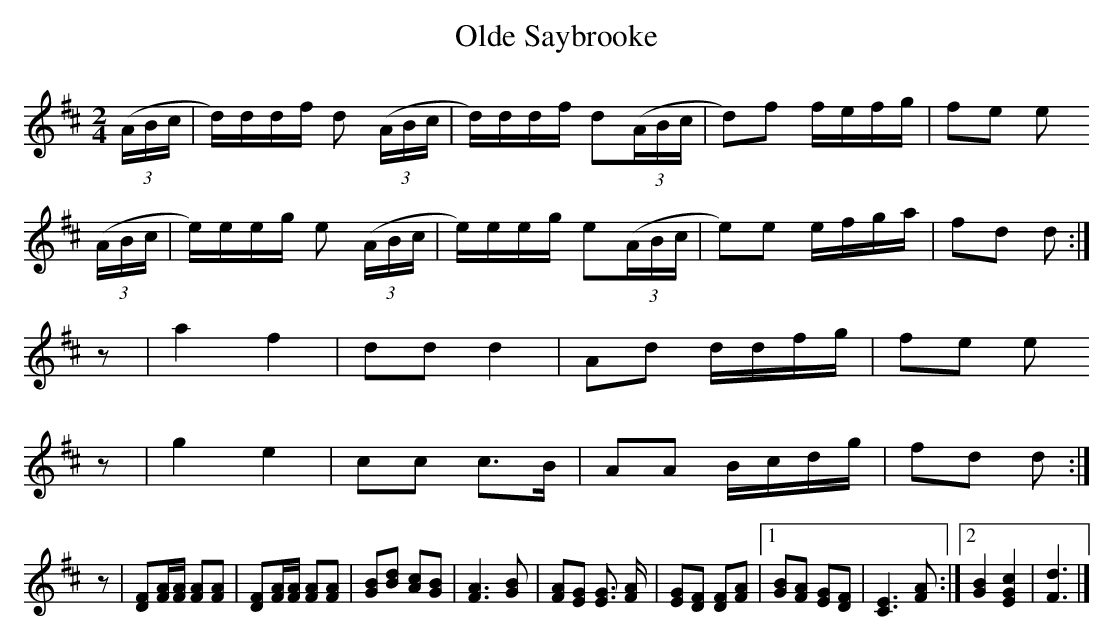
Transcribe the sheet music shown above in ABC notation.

X:1
T:Olde Saybrooke
M:2/4
L:1/16
K:D
(3(ABc|d)ddf d2 (3(ABc|d)ddf d2(3(ABc|d2)f2 fefg|f2e2 e2
(3(ABc|e)eeg e2 (3(ABc|e)eeg e2(3(ABc|e2)e2 efga|f2d2 d2:|
z2    |a4    f4       |d2d2  d4      |A2d2  ddfg|f2e2 e2
z2    |g4    e4       |c2c2  c3B     |A2A2  Bcdg|f2d2 d2:|
z2|[D2F2][FA][FA] [F2A2][F2A2]| [D2F2][FA][FA] [F2A2][F2A2] |\
   [G2B2][B2d2]   [A2c2][G2B2]| [F6A6]               [G2B2] |\
   [F2A2][E2G2]   [E3G3] [FA] | [E2G2][D2F2]   [D2F2][F2A2] |\
[1 [G2B2][F2A2]   [E2G2][D2F2]| [C6E6]               [F2A2]:|\
[2 [G4B4]         [E4G4c4]    | [F6d6]                     |]
